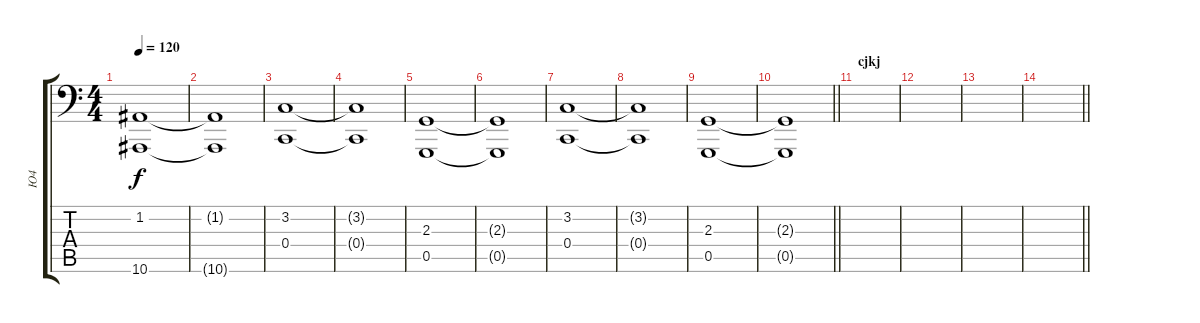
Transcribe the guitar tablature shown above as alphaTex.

\track ("Ю4" "Ю4") {instrument stringensemble1}
\staff {score tabs}
\tuning (D3 A2 F2 C2 G1 C1) {hide}
\ts (4 4)
\tempo 120
\clef f4
\ks c
(1.2 10.6).1{dy f} |
(1.2{t} 10.6{t}).1 |
(3.2 0.4).1 |
(3.2{t} 0.4{t}).1 |
(2.3 0.5).1 |
(2.3{t} 0.5{t}).1 |
(3.2 0.4).1 |
(3.2{t} 0.4{t}).1 |
(2.3 0.5).1 |
\barLineRight lightlight
(2.3{t} 0.5{t}).1 |
\section ("" "cjkj")
|
|
|
\barLineRight lightlight
